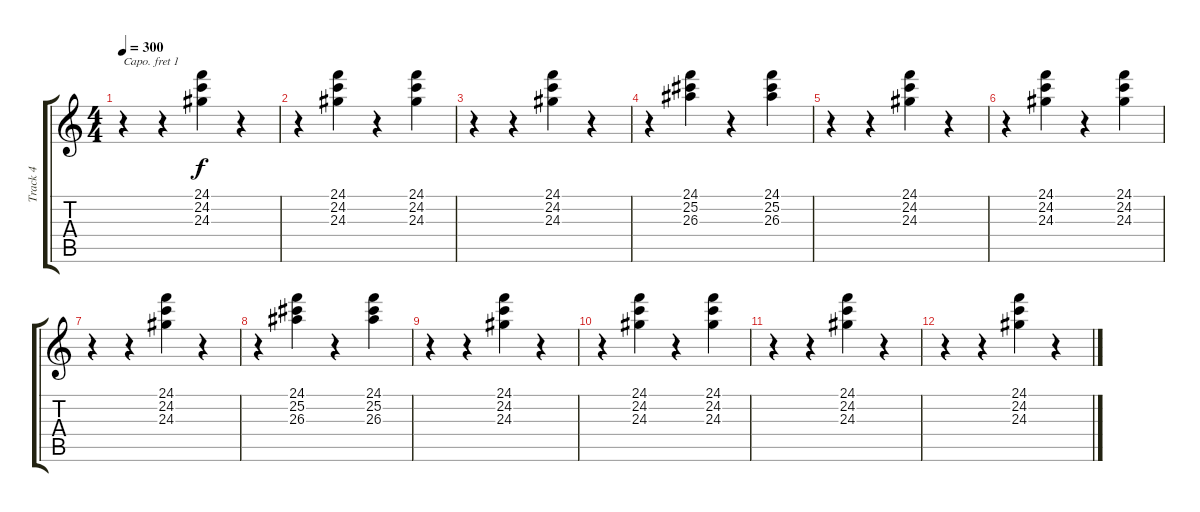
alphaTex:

\track ("Track 4" "Track 4") {instrument synthstrings1}
\staff {score tabs}
\capo 1
\tuning (E4 B3 G3 D3 A2 E2) {hide}
\ts (4 4)
\tempo 300
\clef g2
\ks c
r.4{dy f} r.4 (24.1 24.2 24.3).4 r.4 |
r.4 (24.1 24.2 24.3).4 r.4 (24.1 24.2 24.3).4 |
r.4 r.4 (24.1 24.2 24.3).4 r.4 |
r.4 (24.1 25.2 26.3).4 r.4 (24.1 25.2 26.3).4 |
r.4 r.4 (24.1 24.2 24.3).4 r.4 |
r.4 (24.1 24.2 24.3).4 r.4 (24.1 24.2 24.3).4 |
r.4 r.4 (24.1 24.2 24.3).4 r.4 |
r.4 (24.1 25.2 26.3).4 r.4 (24.1 25.2 26.3).4 |
r.4 r.4 (24.1 24.2 24.3).4 r.4 |
r.4 (24.1 24.2 24.3).4 r.4 (24.1 24.2 24.3).4 |
r.4 r.4 (24.1 24.2 24.3).4 r.4 |
r.4 r.4 (24.1 24.2 24.3).4 r.4
